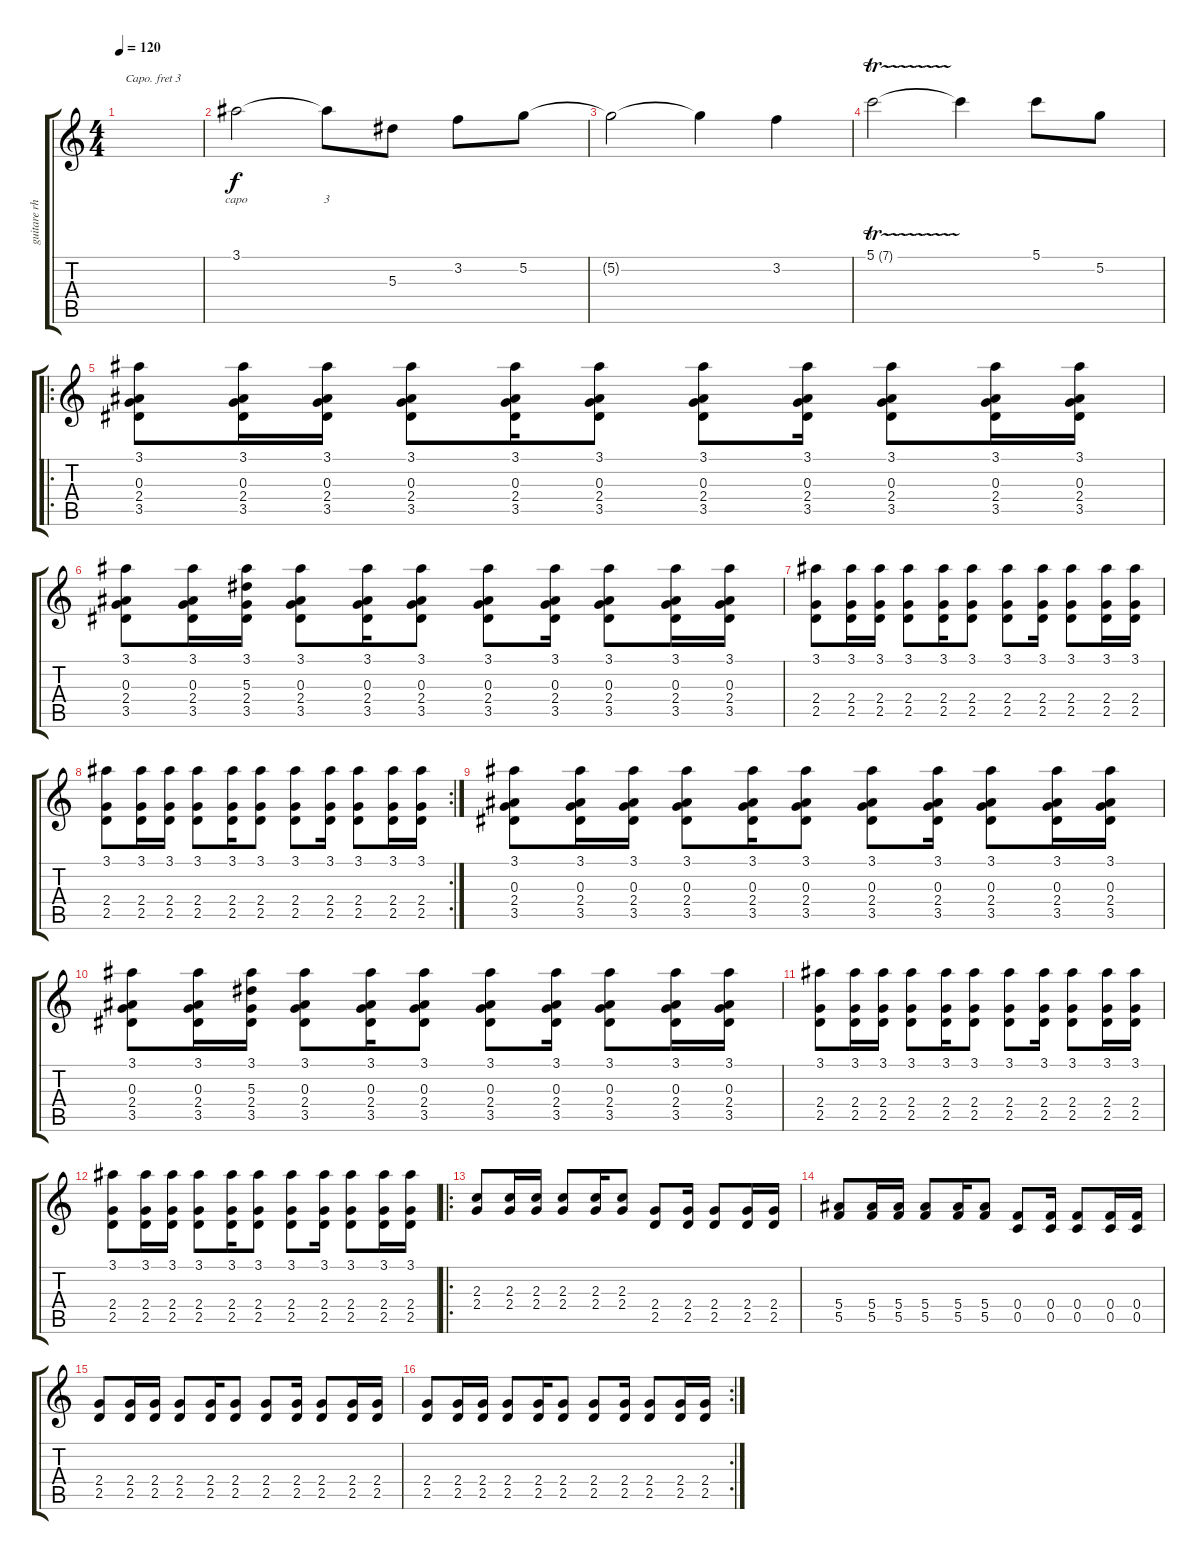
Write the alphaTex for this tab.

\track ("guitare rhytmique" "guitare rh") {instrument acousticguitarnylon}
\staff {score tabs}
\capo 3
\tuning (E4 B3 G3 D3 A2 E2) {hide}
\ts (4 4)
\tempo 120
\clef g2
\ks c
|
3.1.2{lyrics (0 "capo") lyrics (1 "") lyrics (2 "") lyrics (3 "") lyrics (4 "") instrument overdrivenguitar} 3.1{t}.8{lyrics (0 "3") lyrics (1 "") lyrics (2 "") lyrics (3 "") lyrics (4 "")} 5.3.8 3.2.8 5.2.8 |
5.2{t}.2 5.2{t}.4 3.2.4 |
\section ("" "")
5.1{tr (7 16)}.2 5.1{t}.4 5.1.8 5.2.8 |
\ro
(3.1 0.3 2.4 3.5).8{volume 8 instrument overdrivenguitar} (3.1 0.3 2.4 3.5).16 (3.1 0.3 2.4 3.5).16 (3.1 0.3 2.4 3.5).8 (3.1 0.3 2.4 3.5).16 (3.1 0.3 2.4 3.5).8 (3.1 0.3 2.4 3.5).8 (3.1 0.3 2.4 3.5).16 (3.1 0.3 2.4 3.5).8 (3.1 0.3 2.4 3.5).16 (3.1 0.3 2.4 3.5).16 |
(3.1 0.3 2.4 3.5).8 (3.1 0.3 2.4 3.5).16 (3.1 5.3 2.4 3.5).16 (3.1 0.3 2.4 3.5).8 (3.1 0.3 2.4 3.5).16 (3.1 0.3 2.4 3.5).8 (3.1 0.3 2.4 3.5).8 (3.1 0.3 2.4 3.5).16 (3.1 0.3 2.4 3.5).8 (3.1 0.3 2.4 3.5).16 (3.1 0.3 2.4 3.5).16 |
(3.1 2.4 2.5).8 (3.1 2.4 2.5).16 (3.1 2.4 2.5).16 (3.1 2.4 2.5).8 (3.1 2.4 2.5).16 (3.1 2.4 2.5).8 (3.1 2.4 2.5).8 (3.1 2.4 2.5).16 (3.1 2.4 2.5).8 (3.1 2.4 2.5).16 (3.1 2.4 2.5).16 |
\rc 2
(3.1 2.4 2.5).8 (3.1 2.4 2.5).16 (3.1 2.4 2.5).16 (3.1 2.4 2.5).8 (3.1 2.4 2.5).16 (3.1 2.4 2.5).8 (3.1 2.4 2.5).8 (3.1 2.4 2.5).16 (3.1 2.4 2.5).8 (3.1 2.4 2.5).16 (3.1 2.4 2.5).16 |
(3.1 0.3 2.4 3.5).8{volume 9} (3.1 0.3 2.4 3.5).16 (3.1 0.3 2.4 3.5).16 (3.1 0.3 2.4 3.5).8 (3.1 0.3 2.4 3.5).16 (3.1 0.3 2.4 3.5).8 (3.1 0.3 2.4 3.5).8 (3.1 0.3 2.4 3.5).16 (3.1 0.3 2.4 3.5).8 (3.1 0.3 2.4 3.5).16 (3.1 0.3 2.4 3.5).16 |
(3.1 0.3 2.4 3.5).8{volume 9} (3.1 0.3 2.4 3.5).16 (3.1 5.3 2.4 3.5).16 (3.1 0.3 2.4 3.5).8 (3.1 0.3 2.4 3.5).16 (3.1 0.3 2.4 3.5).8 (3.1 0.3 2.4 3.5).8 (3.1 0.3 2.4 3.5).16 (3.1 0.3 2.4 3.5).8 (3.1 0.3 2.4 3.5).16 (3.1 0.3 2.4 3.5).16 |
(3.1 2.4 2.5).8 (3.1 2.4 2.5).16 (3.1 2.4 2.5).16 (3.1 2.4 2.5).8 (3.1 2.4 2.5).16 (3.1 2.4 2.5).8 (3.1 2.4 2.5).8 (3.1 2.4 2.5).16 (3.1 2.4 2.5).8 (3.1 2.4 2.5).16 (3.1 2.4 2.5).16 |
(3.1 2.4 2.5).8 (3.1 2.4 2.5).16 (3.1 2.4 2.5).16 (3.1 2.4 2.5).8 (3.1 2.4 2.5).16 (3.1 2.4 2.5).8 (3.1 2.4 2.5).8 (3.1 2.4 2.5).16 (3.1 2.4 2.5).8 (3.1 2.4 2.5).16 (3.1 2.4 2.5).16 |
\ro
(2.3 2.4).8{volume 10 instrument overdrivenguitar} (2.3 2.4).16 (2.3 2.4).16 (2.3 2.4).8 (2.3 2.4).16 (2.3 2.4).8 (2.4 2.5).8 (2.4 2.5).16 (2.4 2.5).8 (2.4 2.5).16 (2.4 2.5).16 |
(5.4 5.5).8{volume 10} (5.4 5.5).16 (5.4 5.5).16 (5.4 5.5).8 (5.4 5.5).16 (5.4 5.5).8 (0.4 0.5).8 (0.4 0.5).16 (0.4 0.5).8 (0.4 0.5).16 (0.4 0.5).16 |
(2.4 2.5).8 (2.4 2.5).16 (2.4 2.5).16 (2.4 2.5).8 (2.4 2.5).16 (2.4 2.5).8 (2.4 2.5).8 (2.4 2.5).16 (2.4 2.5).8 (2.4 2.5).16 (2.4 2.5).16 |
\rc 2
(2.4 2.5).8 (2.4 2.5).16 (2.4 2.5).16 (2.4 2.5).8 (2.4 2.5).16 (2.4 2.5).8 (2.4 2.5).8 (2.4 2.5).16 (2.4 2.5).8 (2.4 2.5).16 (2.4 2.5).16
